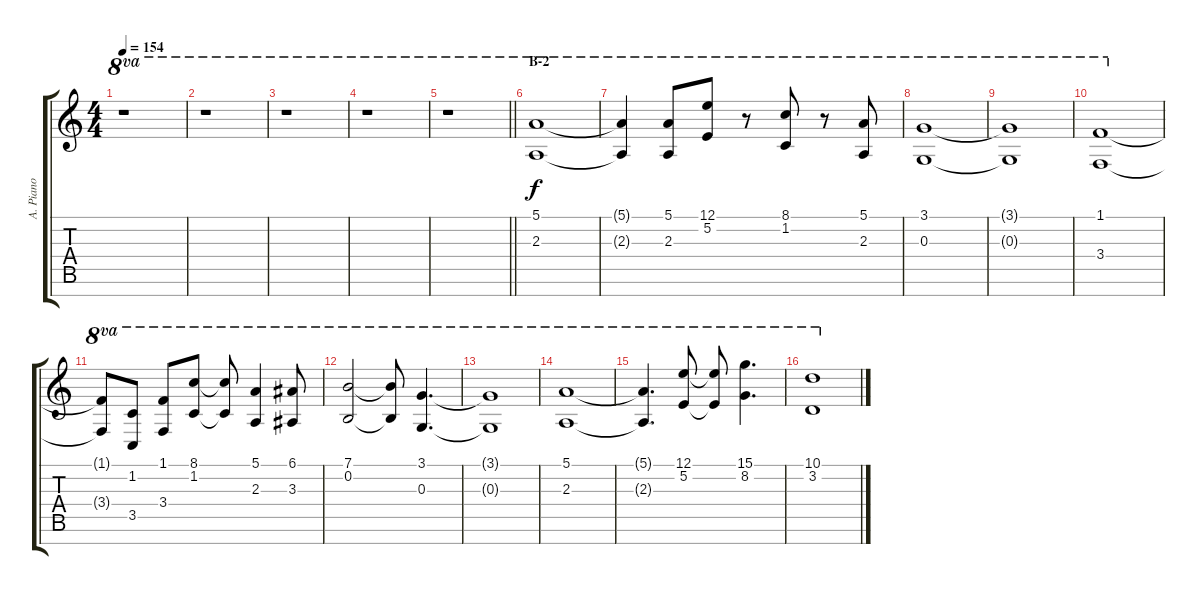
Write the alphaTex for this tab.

\track ("A. Piano" "A. Piano") {instrument acousticgrandpiano}
\staff {score tabs}
\tuning (E5 B4 G4 D4 A3 E3 B2) {hide}
\ts (4 4)
\tempo 154
\clef g2
\ks c
r.1{ot 8va dy f} |
r.1{ot 8va} |
r.1{ot 8va} |
r.1{ot 8va} |
\barLineRight lightlight
r.1{ot 8va} |
\section ("" "B-2")
(5.1 2.3).1{ot 8va} |
(5.1{t} 2.3{t}).4{ot 8va} (5.1 2.3).8{ot 8va} (12.1 5.2).8{ot 8va} r.8{ot 8va} (8.1 1.2).8{ot 8va} r.8{ot 8va} (5.1 2.3).8{ot 8va} |
(3.1 0.3).1{ot 8va} |
(3.1{t} 0.3{t}).1{ot 8va} |
(1.1 3.4).1{ot 8va} |
(1.1{t} 3.4{t}).8{ot 8va} (1.2 3.5).8{ot 8va} (1.1 3.4).8{ot 8va} (8.1 1.2).8{ot 8va} (8.1{t} 1.2{t}).8{ot 8va} (5.1 2.3).4{ot 8va} (6.1 3.3).8{ot 8va} |
(7.1 0.2).2{ot 8va} (7.1{t} 0.2{t}).8{ot 8va} (3.1 0.3).4{d ot 8va} |
(3.1{t} 0.3{t}).1{ot 8va} |
(5.1 2.3).1{ot 8va} |
(5.1{t} 2.3{t}).4{d ot 8va} (12.1 5.2).8{ot 8va} (12.1{t} 5.2{t}).8{ot 8va} (15.1 8.2).4{d ot 8va} |
(10.1 3.2).1{ot 8va}
